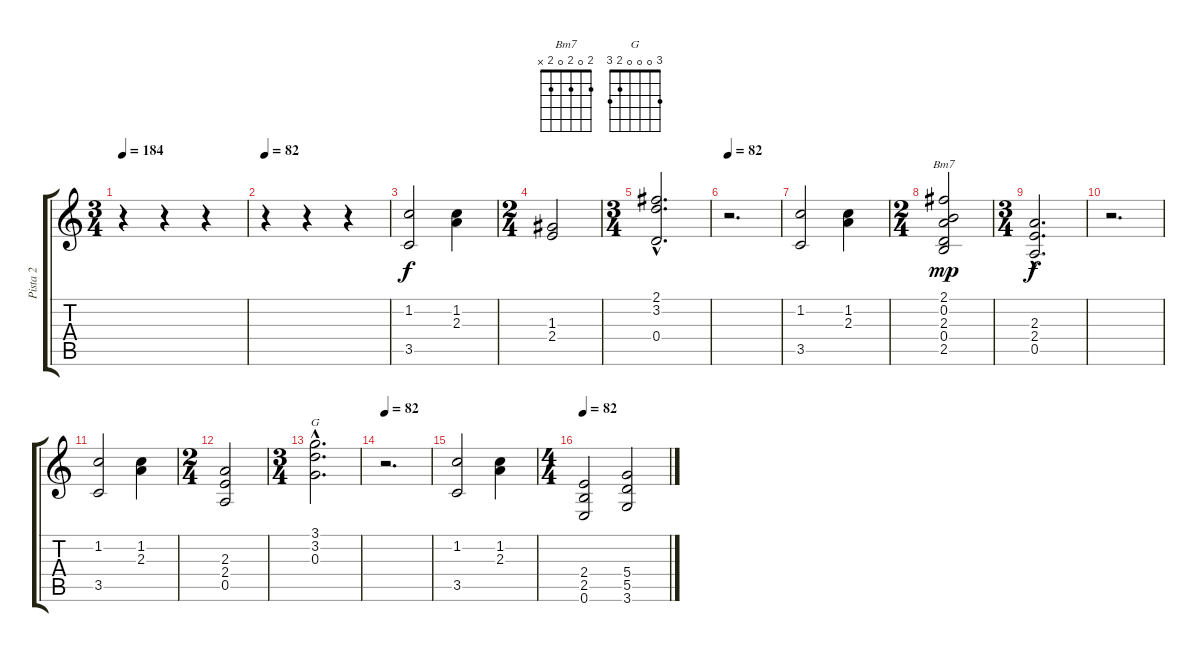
\track ("Pista 2" "Pista 2") {instrument overdrivenguitar}
\staff {score tabs}
\tuning (E4 B3 G3 D3 A2 E2) {hide}
\chord ("Bm7" 2 0 2 0 2 x)
\chord ("G" 3 0 0 0 2 3)
\ts (3 4)
\tempo 184
\tempo 82
\tempo 184
\clef g2
\ks c
r.4{dy f instrument overdrivenguitar} r.4 r.4 |
\tempo 82
r.4 r.4 r.4 |
(1.2 3.5).2{instrument stringensemble2} (1.2 2.3).4 |
\ts (2 4)
(1.3 2.4).2 |
\ts (3 4)
(2.1{hac} 3.2{hac} 0.4{hac}).2{d} |
\tempo 82
r.2{d} |
(1.2 3.5).2{instrument stringensemble2} (1.2 2.3).4 |
\ts (2 4)
(2.1 0.2 2.3 0.4 2.5).2{ch "Bm7" dy mp} |
\ts (3 4)
(2.3{hac} 2.4{hac} 0.5{hac}).2{d dy f} |
r.2{d} |
(1.2 3.5).2{instrument stringensemble2} (1.2 2.3).4 |
\ts (2 4)
(2.3 2.4 0.5).2 |
\ts (3 4)
(3.1{hac} 3.2{hac} 0.3{hac}).2{d ch "G"} |
\tempo 82
r.2{d} |
(1.2 3.5).2{instrument stringensemble2} (1.2 2.3).4 |
\ts (4 4)
\tempo 82
(2.4 2.5 0.6).2{volume 9 instrument overdrivenguitar} (5.4 5.5 3.6).2
